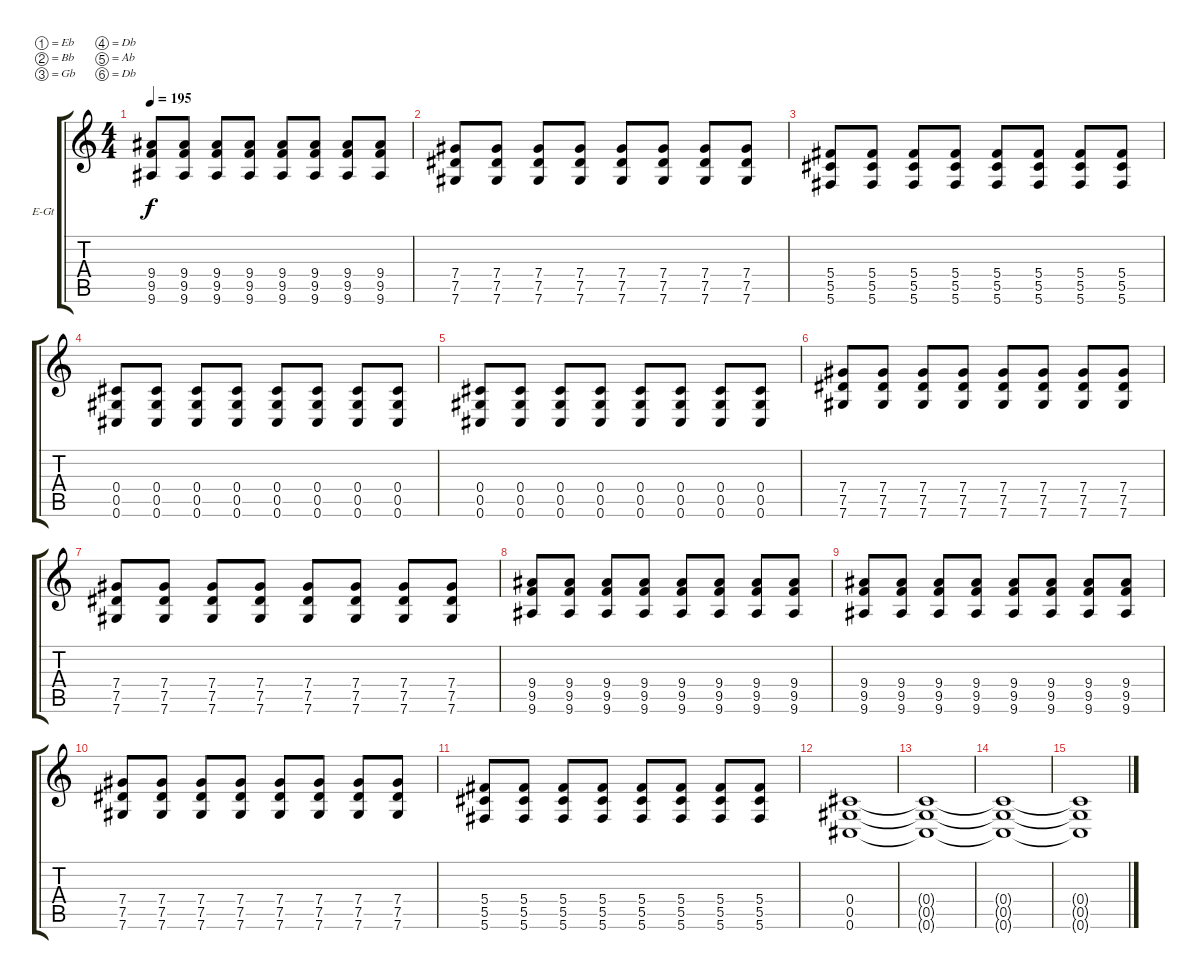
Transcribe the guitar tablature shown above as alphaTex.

\bracketExtendMode groupsimilarinstruments
\firstSystemTrackNameOrientation horizontal
\otherSystemsTrackNameOrientation horizontal
\track ("Guitar I" "E-Gt") {instrument distortionguitar}
\staff {score tabs}
\tuning (Eb4 Bb3 Gb3 Db3 Ab2 Db2)
\ts (4 4)
\tempo 195
\clef g2
\ks c
(9.4 9.5 9.6).8{dy f} (9.4 9.5 9.6).8 (9.4 9.5 9.6).8 (9.4 9.5 9.6).8 (9.4 9.5 9.6).8 (9.4 9.5 9.6).8 (9.4 9.5 9.6).8 (9.4 9.5 9.6).8 |
(7.4 7.5 7.6).8 (7.4 7.5 7.6).8 (7.4 7.5 7.6).8 (7.4 7.5 7.6).8 (7.4 7.5 7.6).8 (7.4 7.5 7.6).8 (7.4 7.5 7.6).8 (7.4 7.5 7.6).8 |
(5.4 5.5 5.6).8 (5.4 5.5 5.6).8 (5.4 5.5 5.6).8 (5.4 5.5 5.6).8 (5.4 5.5 5.6).8 (5.4 5.5 5.6).8 (5.4 5.5 5.6).8 (5.4 5.5 5.6).8 |
(0.4 0.5 0.6).8 (0.4 0.5 0.6).8 (0.4 0.5 0.6).8 (0.4 0.5 0.6).8 (0.4 0.5 0.6).8 (0.4 0.5 0.6).8 (0.4 0.5 0.6).8 (0.4 0.5 0.6).8 |
(0.4 0.5 0.6).8 (0.4 0.5 0.6).8 (0.4 0.5 0.6).8 (0.4 0.5 0.6).8 (0.4 0.5 0.6).8 (0.4 0.5 0.6).8 (0.4 0.5 0.6).8 (0.4 0.5 0.6).8 |
(7.4 7.5 7.6).8 (7.4 7.5 7.6).8 (7.4 7.5 7.6).8 (7.4 7.5 7.6).8 (7.4 7.5 7.6).8 (7.4 7.5 7.6).8 (7.4 7.5 7.6).8 (7.4 7.5 7.6).8 |
(7.4 7.5 7.6).8 (7.4 7.5 7.6).8 (7.4 7.5 7.6).8 (7.4 7.5 7.6).8 (7.4 7.5 7.6).8 (7.4 7.5 7.6).8 (7.4 7.5 7.6).8 (7.4 7.5 7.6).8 |
(9.4 9.5 9.6).8 (9.4 9.5 9.6).8 (9.4 9.5 9.6).8 (9.4 9.5 9.6).8 (9.4 9.5 9.6).8 (9.4 9.5 9.6).8 (9.4 9.5 9.6).8 (9.4 9.5 9.6).8 |
(9.4 9.5 9.6).8 (9.4 9.5 9.6).8 (9.4 9.5 9.6).8 (9.4 9.5 9.6).8 (9.4 9.5 9.6).8 (9.4 9.5 9.6).8 (9.4 9.5 9.6).8 (9.4 9.5 9.6).8 |
(7.4 7.5 7.6).8 (7.4 7.5 7.6).8 (7.4 7.5 7.6).8 (7.4 7.5 7.6).8 (7.4 7.5 7.6).8 (7.4 7.5 7.6).8 (7.4 7.5 7.6).8 (7.4 7.5 7.6).8 |
(5.4 5.5 5.6).8 (5.4 5.5 5.6).8 (5.4 5.5 5.6).8 (5.4 5.5 5.6).8 (5.4 5.5 5.6).8 (5.4 5.5 5.6).8 (5.4 5.5 5.6).8 (5.4 5.5 5.6).8 |
(0.4 0.5 0.6).1 |
(0.4{t} 0.5{t} 0.6{t}).1 |
(0.4{t} 0.5{t} 0.6{t}).1 |
(0.4{t} 0.5{t} 0.6{t}).1
